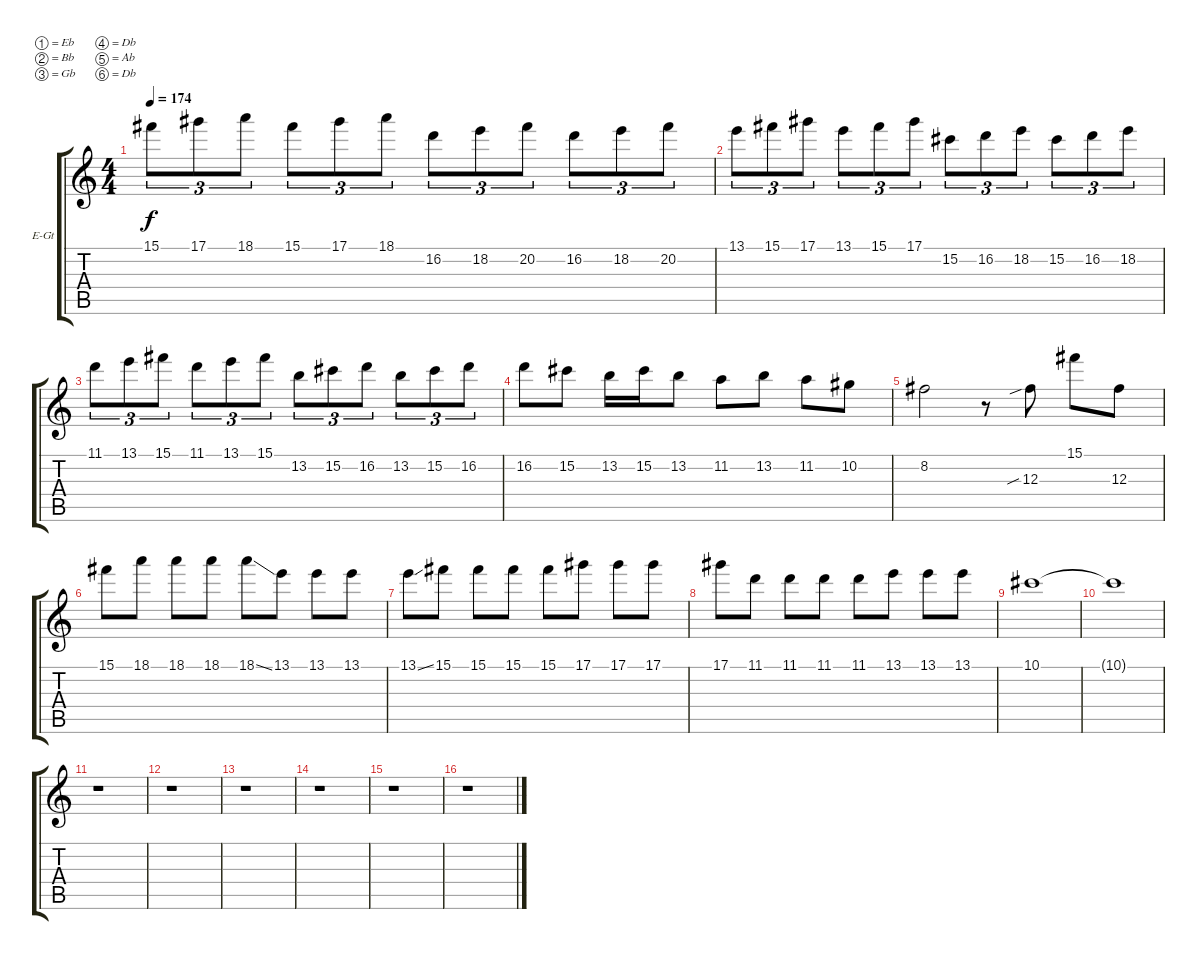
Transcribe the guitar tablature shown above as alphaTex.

\bracketExtendMode groupsimilarinstruments
\firstSystemTrackNameOrientation horizontal
\otherSystemsTrackNameOrientation horizontal
\track ("Guitar 2" "E-Gt") {solo instrument distortionguitar}
\staff {score tabs}
\tuning (Eb4 Bb3 Gb3 Db3 Ab2 Db2)
\ts (4 4)
\tempo 174
\clef g2
\ks c
15.1.8{tu (3 2) dy f} 17.1.8{tu (3 2)} 18.1.8{tu (3 2)} 15.1.8{tu (3 2)} 17.1.8{tu (3 2)} 18.1.8{tu (3 2)} 16.2.8{tu (3 2)} 18.2.8{tu (3 2)} 20.2.8{tu (3 2)} 16.2.8{tu (3 2)} 18.2.8{tu (3 2)} 20.2.8{tu (3 2)} |
13.1.8{tu (3 2)} 15.1.8{tu (3 2)} 17.1.8{tu (3 2)} 13.1.8{tu (3 2)} 15.1.8{tu (3 2)} 17.1.8{tu (3 2)} 15.2.8{tu (3 2)} 16.2.8{tu (3 2)} 18.2.8{tu (3 2)} 15.2.8{tu (3 2)} 16.2.8{tu (3 2)} 18.2.8{tu (3 2)} |
11.1.8{tu (3 2)} 13.1.8{tu (3 2)} 15.1.8{tu (3 2)} 11.1.8{tu (3 2)} 13.1.8{tu (3 2)} 15.1.8{tu (3 2)} 13.2.8{tu (3 2)} 15.2.8{tu (3 2)} 16.2.8{tu (3 2)} 13.2.8{tu (3 2)} 15.2.8{tu (3 2)} 16.2.8{tu (3 2)} |
16.2.8 15.2.8 13.2.16 15.2.16 13.2.8 11.2.8 13.2.8 11.2.8 10.2.8 |
8.2.2 r.8 12.3{sib}.8 15.1.8 12.3.8 |
15.1.8 18.1.8 18.1.8 18.1.8 18.1{ss}.8 13.1.8 13.1.8 13.1.8 |
13.1{ss}.8 15.1.8 15.1.8 15.1.8 15.1.8 17.1.8 17.1.8 17.1.8 |
17.1.8 11.1.8 11.1.8 11.1.8 11.1.8 13.1.8 13.1.8 13.1.8 |
10.1.1 |
10.1{t}.1 |
r.1 |
r.1 |
r.1 |
r.1 |
r.1 |
r.1
